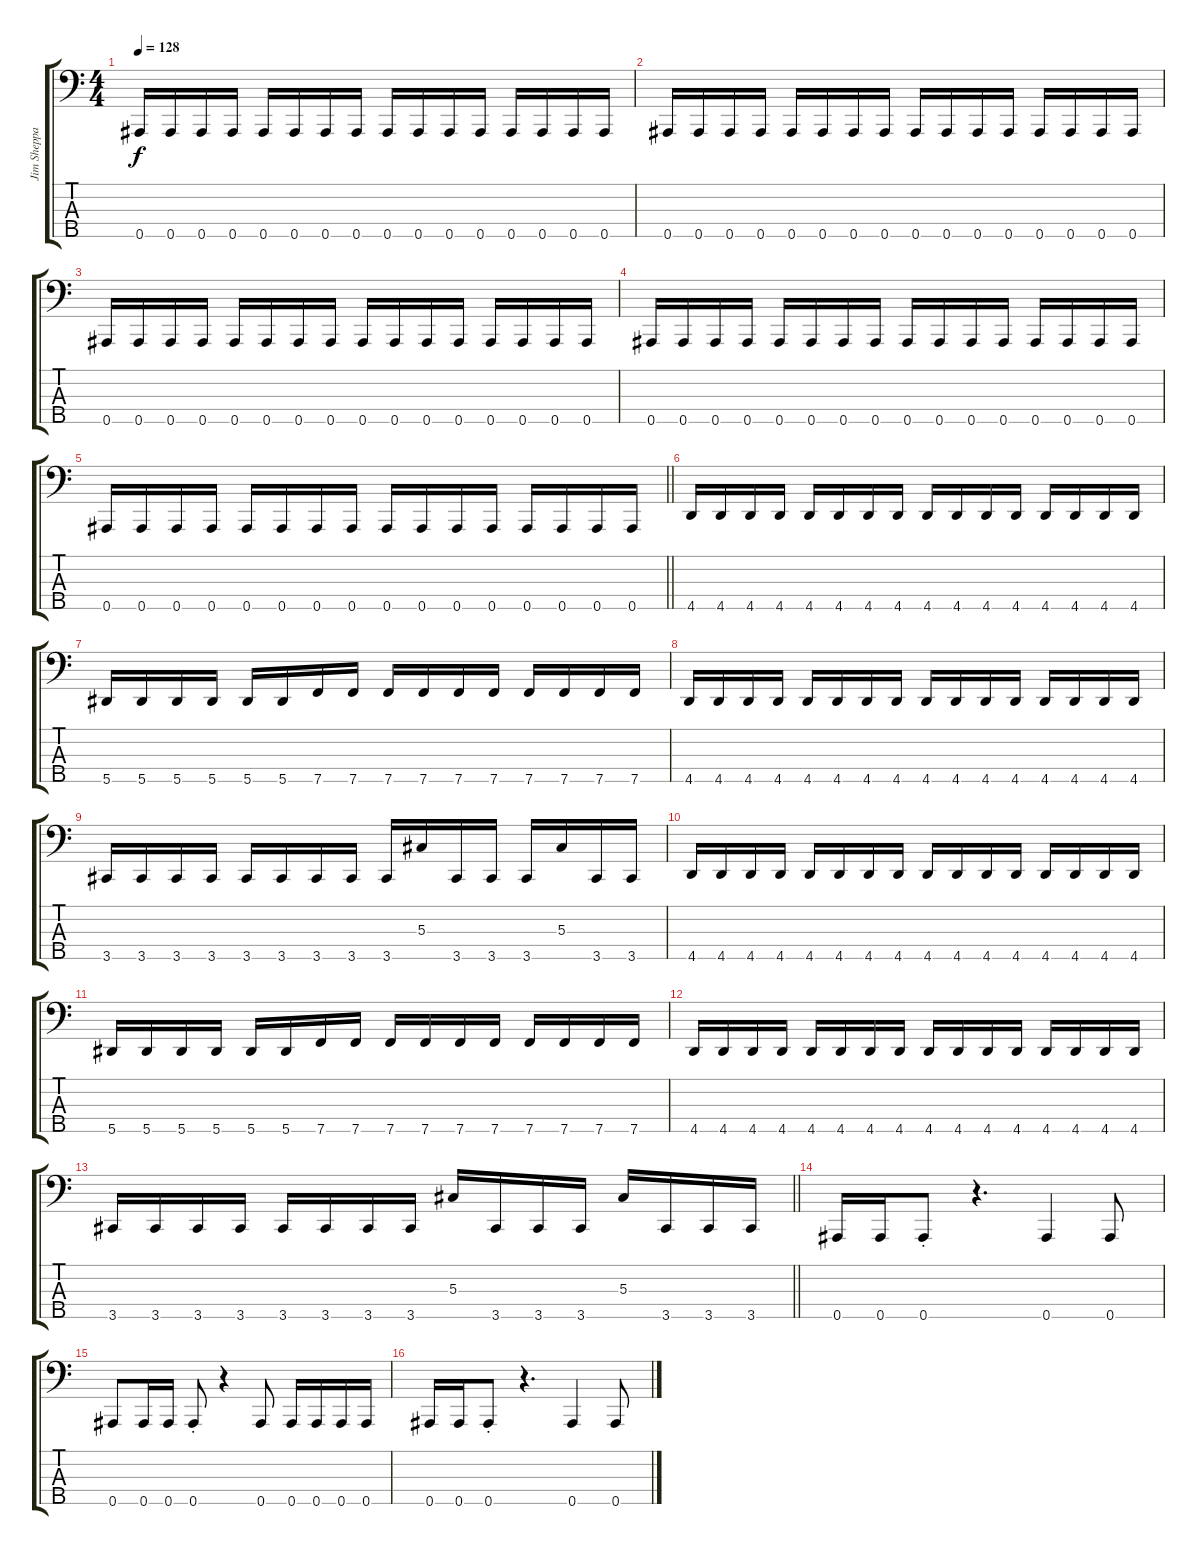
\track ("Jim Sheppard" "Jim Sheppa") {instrument electricbasspick}
\staff {score tabs}
\tuning (Gb2 Db2 Ab1 Eb1 Bb0) {hide}
\ts (4 4)
\tempo 128
\clef f4
\ks c
0.5.16{dy f} 0.5.16 0.5.16 0.5.16 0.5.16 0.5.16 0.5.16 0.5.16 0.5.16 0.5.16 0.5.16 0.5.16 0.5.16 0.5.16 0.5.16 0.5.16 |
0.5.16 0.5.16 0.5.16 0.5.16 0.5.16 0.5.16 0.5.16 0.5.16 0.5.16 0.5.16 0.5.16 0.5.16 0.5.16 0.5.16 0.5.16 0.5.16 |
0.5.16 0.5.16 0.5.16 0.5.16 0.5.16 0.5.16 0.5.16 0.5.16 0.5.16 0.5.16 0.5.16 0.5.16 0.5.16 0.5.16 0.5.16 0.5.16 |
0.5.16 0.5.16 0.5.16 0.5.16 0.5.16 0.5.16 0.5.16 0.5.16 0.5.16 0.5.16 0.5.16 0.5.16 0.5.16 0.5.16 0.5.16 0.5.16 |
\barLineRight lightlight
0.5.16 0.5.16 0.5.16 0.5.16 0.5.16 0.5.16 0.5.16 0.5.16 0.5.16 0.5.16 0.5.16 0.5.16 0.5.16 0.5.16 0.5.16 0.5.16 |
4.5.16 4.5.16 4.5.16 4.5.16 4.5.16 4.5.16 4.5.16 4.5.16 4.5.16 4.5.16 4.5.16 4.5.16 4.5.16 4.5.16 4.5.16 4.5.16 |
5.5.16 5.5.16 5.5.16 5.5.16 5.5.16 5.5.16 7.5.16 7.5.16 7.5.16 7.5.16 7.5.16 7.5.16 7.5.16 7.5.16 7.5.16 7.5.16 |
4.5.16 4.5.16 4.5.16 4.5.16 4.5.16 4.5.16 4.5.16 4.5.16 4.5.16 4.5.16 4.5.16 4.5.16 4.5.16 4.5.16 4.5.16 4.5.16 |
3.5.16 3.5.16 3.5.16 3.5.16 3.5.16 3.5.16 3.5.16 3.5.16 3.5.16 5.3.16 3.5.16 3.5.16 3.5.16 5.3.16 3.5.16 3.5.16 |
4.5.16 4.5.16 4.5.16 4.5.16 4.5.16 4.5.16 4.5.16 4.5.16 4.5.16 4.5.16 4.5.16 4.5.16 4.5.16 4.5.16 4.5.16 4.5.16 |
5.5.16 5.5.16 5.5.16 5.5.16 5.5.16 5.5.16 7.5.16 7.5.16 7.5.16 7.5.16 7.5.16 7.5.16 7.5.16 7.5.16 7.5.16 7.5.16 |
4.5.16 4.5.16 4.5.16 4.5.16 4.5.16 4.5.16 4.5.16 4.5.16 4.5.16 4.5.16 4.5.16 4.5.16 4.5.16 4.5.16 4.5.16 4.5.16 |
\barLineRight lightlight
3.5.16 3.5.16 3.5.16 3.5.16 3.5.16 3.5.16 3.5.16 3.5.16 5.3.16 3.5.16 3.5.16 3.5.16 5.3.16 3.5.16 3.5.16 3.5.16 |
0.5.16 0.5.16 0.5{st}.8 r.4{d} 0.5.4 0.5.8 |
0.5.8 0.5.16 0.5.16 0.5{st}.8 r.4 0.5.8 0.5.16 0.5.16 0.5.16 0.5.16 |
0.5.16 0.5.16 0.5{st}.8 r.4{d} 0.5.4 0.5.8
